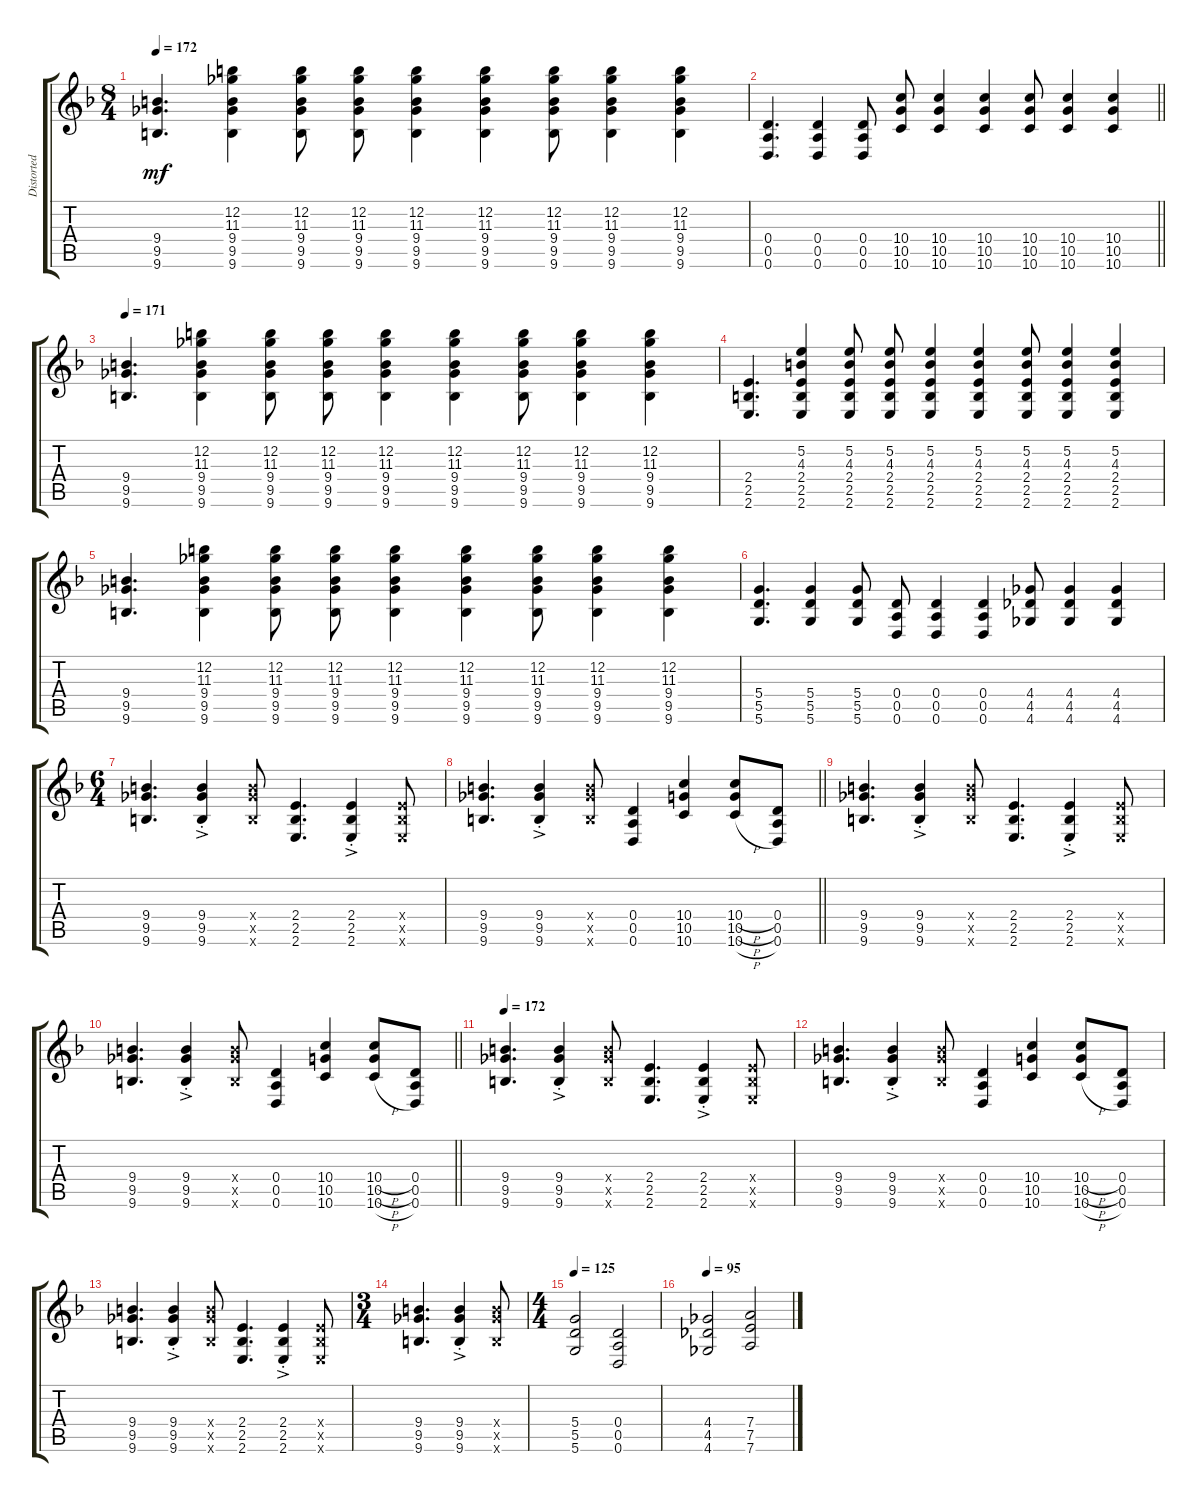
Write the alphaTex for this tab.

\track ("Distorted Center Guitar" "Distorted ") {instrument distortionguitar}
\staff {score tabs}
\tuning (E4 B3 G3 D3 A2 D2) {hide}
\ts (8 4)
\tempo 172
\clef g2
\ks dminor
(9.4 9.5 9.6).4{d dy mf} (12.2 11.3 9.4 9.5 9.6).4 (12.2 11.3 9.4 9.5 9.6).8 (12.2 11.3 9.4 9.5 9.6).8 (12.2 11.3 9.4 9.5 9.6).4 (12.2 11.3 9.4 9.5 9.6).4 (12.2 11.3 9.4 9.5 9.6).8 (12.2 11.3 9.4 9.5 9.6).4 (12.2 11.3 9.4 9.5 9.6).4 |
\barLineRight lightlight
(0.4 0.5 0.6).4{d} (0.4 0.5 0.6).4 (0.4 0.5 0.6).8 (10.4 10.5 10.6).8 (10.4 10.5 10.6).4 (10.4 10.5 10.6).4 (10.4 10.5 10.6).8 (10.4 10.5 10.6).4 (10.4 10.5 10.6).4 |
\tempo 171
(9.4 9.5 9.6).4{d} (12.2 11.3 9.4 9.5 9.6).4 (12.2 11.3 9.4 9.5 9.6).8 (12.2 11.3 9.4 9.5 9.6).8 (12.2 11.3 9.4 9.5 9.6).4 (12.2 11.3 9.4 9.5 9.6).4 (12.2 11.3 9.4 9.5 9.6).8 (12.2 11.3 9.4 9.5 9.6).4 (12.2 11.3 9.4 9.5 9.6).4 |
(2.4 2.5 2.6).4{d} (5.2 4.3 2.4 2.5 2.6).4 (5.2 4.3 2.4 2.5 2.6).8 (5.2 4.3 2.4 2.5 2.6).8 (5.2 4.3 2.4 2.5 2.6).4 (5.2 4.3 2.4 2.5 2.6).4 (5.2 4.3 2.4 2.5 2.6).8 (5.2 4.3 2.4 2.5 2.6).4 (5.2 4.3 2.4 2.5 2.6).4 |
(9.4 9.5 9.6).4{d} (12.2 11.3 9.4 9.5 9.6).4 (12.2 11.3 9.4 9.5 9.6).8 (12.2 11.3 9.4 9.5 9.6).8 (12.2 11.3 9.4 9.5 9.6).4 (12.2 11.3 9.4 9.5 9.6).4 (12.2 11.3 9.4 9.5 9.6).8 (12.2 11.3 9.4 9.5 9.6).4 (12.2 11.3 9.4 9.5 9.6).4 |
(5.4 5.5 5.6).4{d} (5.4 5.5 5.6).4 (5.4 5.5 5.6).8 (0.4 0.5 0.6).8 (0.4 0.5 0.6).4 (0.4 0.5 0.6).4 (4.4 4.5 4.6).8 (4.4 4.5 4.6).4 (4.4 4.5 4.6).4 |
\ts (6 4)
\section ("" "")
(9.4 9.5 9.6).4{d} (9.4{ac st} 9.5 9.6).4 (9.4{x} 9.5{x} 9.6{x}).8 (2.4 2.5 2.6).4{d} (2.4{ac st} 2.5 2.6).4 (2.4{x} 2.5{x} 2.6{x}).8 |
\barLineRight lightlight
(9.4 9.5 9.6).4{d} (9.4{ac st} 9.5 9.6).4 (9.4{x} 9.5{x} 9.6{x}).8 (0.4 0.5 0.6).4 (10.4 10.5 10.6).4 (10.4{h} 10.5{h} 10.6{h}).8 (0.4 0.5 0.6).8 |
(9.4 9.5 9.6).4{d} (9.4{ac st} 9.5 9.6).4 (9.4{x} 9.5{x} 9.6{x}).8 (2.4 2.5 2.6).4{d} (2.4{ac st} 2.5 2.6).4 (2.4{x} 2.5{x} 2.6{x}).8 |
\barLineRight lightlight
(9.4 9.5 9.6).4{d} (9.4{ac st} 9.5 9.6).4 (9.4{x} 9.5{x} 9.6{x}).8 (0.4 0.5 0.6).4 (10.4 10.5 10.6).4 (10.4{h} 10.5{h} 10.6{h}).8 (0.4 0.5 0.6).8 |
\tempo 172
(9.4 9.5 9.6).4{d} (9.4{ac st} 9.5 9.6).4 (9.4{x} 9.5{x} 9.6{x}).8 (2.4 2.5 2.6).4{d} (2.4{ac st} 2.5 2.6).4 (2.4{x} 2.5{x} 2.6{x}).8 |
(9.4 9.5 9.6).4{d} (9.4{ac st} 9.5 9.6).4 (9.4{x} 9.5{x} 9.6{x}).8 (0.4 0.5 0.6).4 (10.4 10.5 10.6).4 (10.4{h} 10.5{h} 10.6{h}).8 (0.4 0.5 0.6).8 |
(9.4 9.5 9.6).4{d} (9.4{ac st} 9.5 9.6).4 (9.4{x} 9.5{x} 9.6{x}).8 (2.4 2.5 2.6).4{d} (2.4{ac st} 2.5 2.6).4 (2.4{x} 2.5{x} 2.6{x}).8 |
\ts (3 4)
(9.4 9.5 9.6).4{d} (9.4{ac st} 9.5 9.6).4 (9.4{x} 9.5{x} 9.6{x}).8 |
\ts (4 4)
\tempo 125
(5.4 5.5 5.6).2 (0.4 0.5 0.6).2 |
\tempo 95
(4.4 4.5 4.6).2 (7.4 7.5 7.6).2
